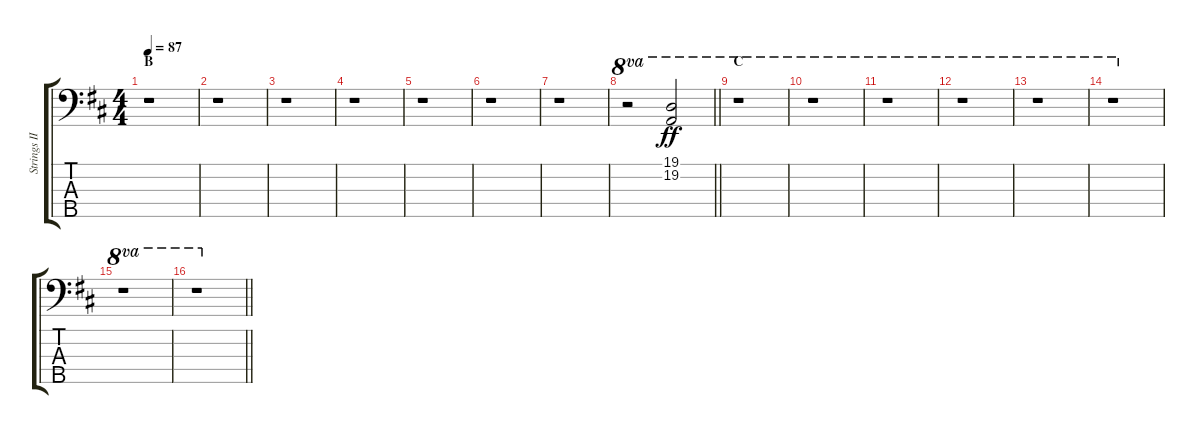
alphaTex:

\track ("Strings II" "Strings II") {instrument stringensemble1}
\staff {score tabs}
\tuning (G2 D2 A1 E1 B0) {hide}
\ts (4 4)
\section ("" "B")
\tempo 87
\clef f4
\ks d
r.1{dy ff} |
r.1 |
r.1 |
r.1 |
r.1 |
r.1 |
r.1 |
\barLineRight lightlight
r.2{ot 8va} (19.1 19.2).2{ot 8va} |
\section ("" "C")
r.1{ot 8va} |
r.1{ot 8va} |
r.1{ot 8va} |
r.1{ot 8va} |
r.1{ot 8va} |
r.1{ot 8va} |
r.1{ot 8va} |
\barLineRight lightlight
r.1{ot 8va}
